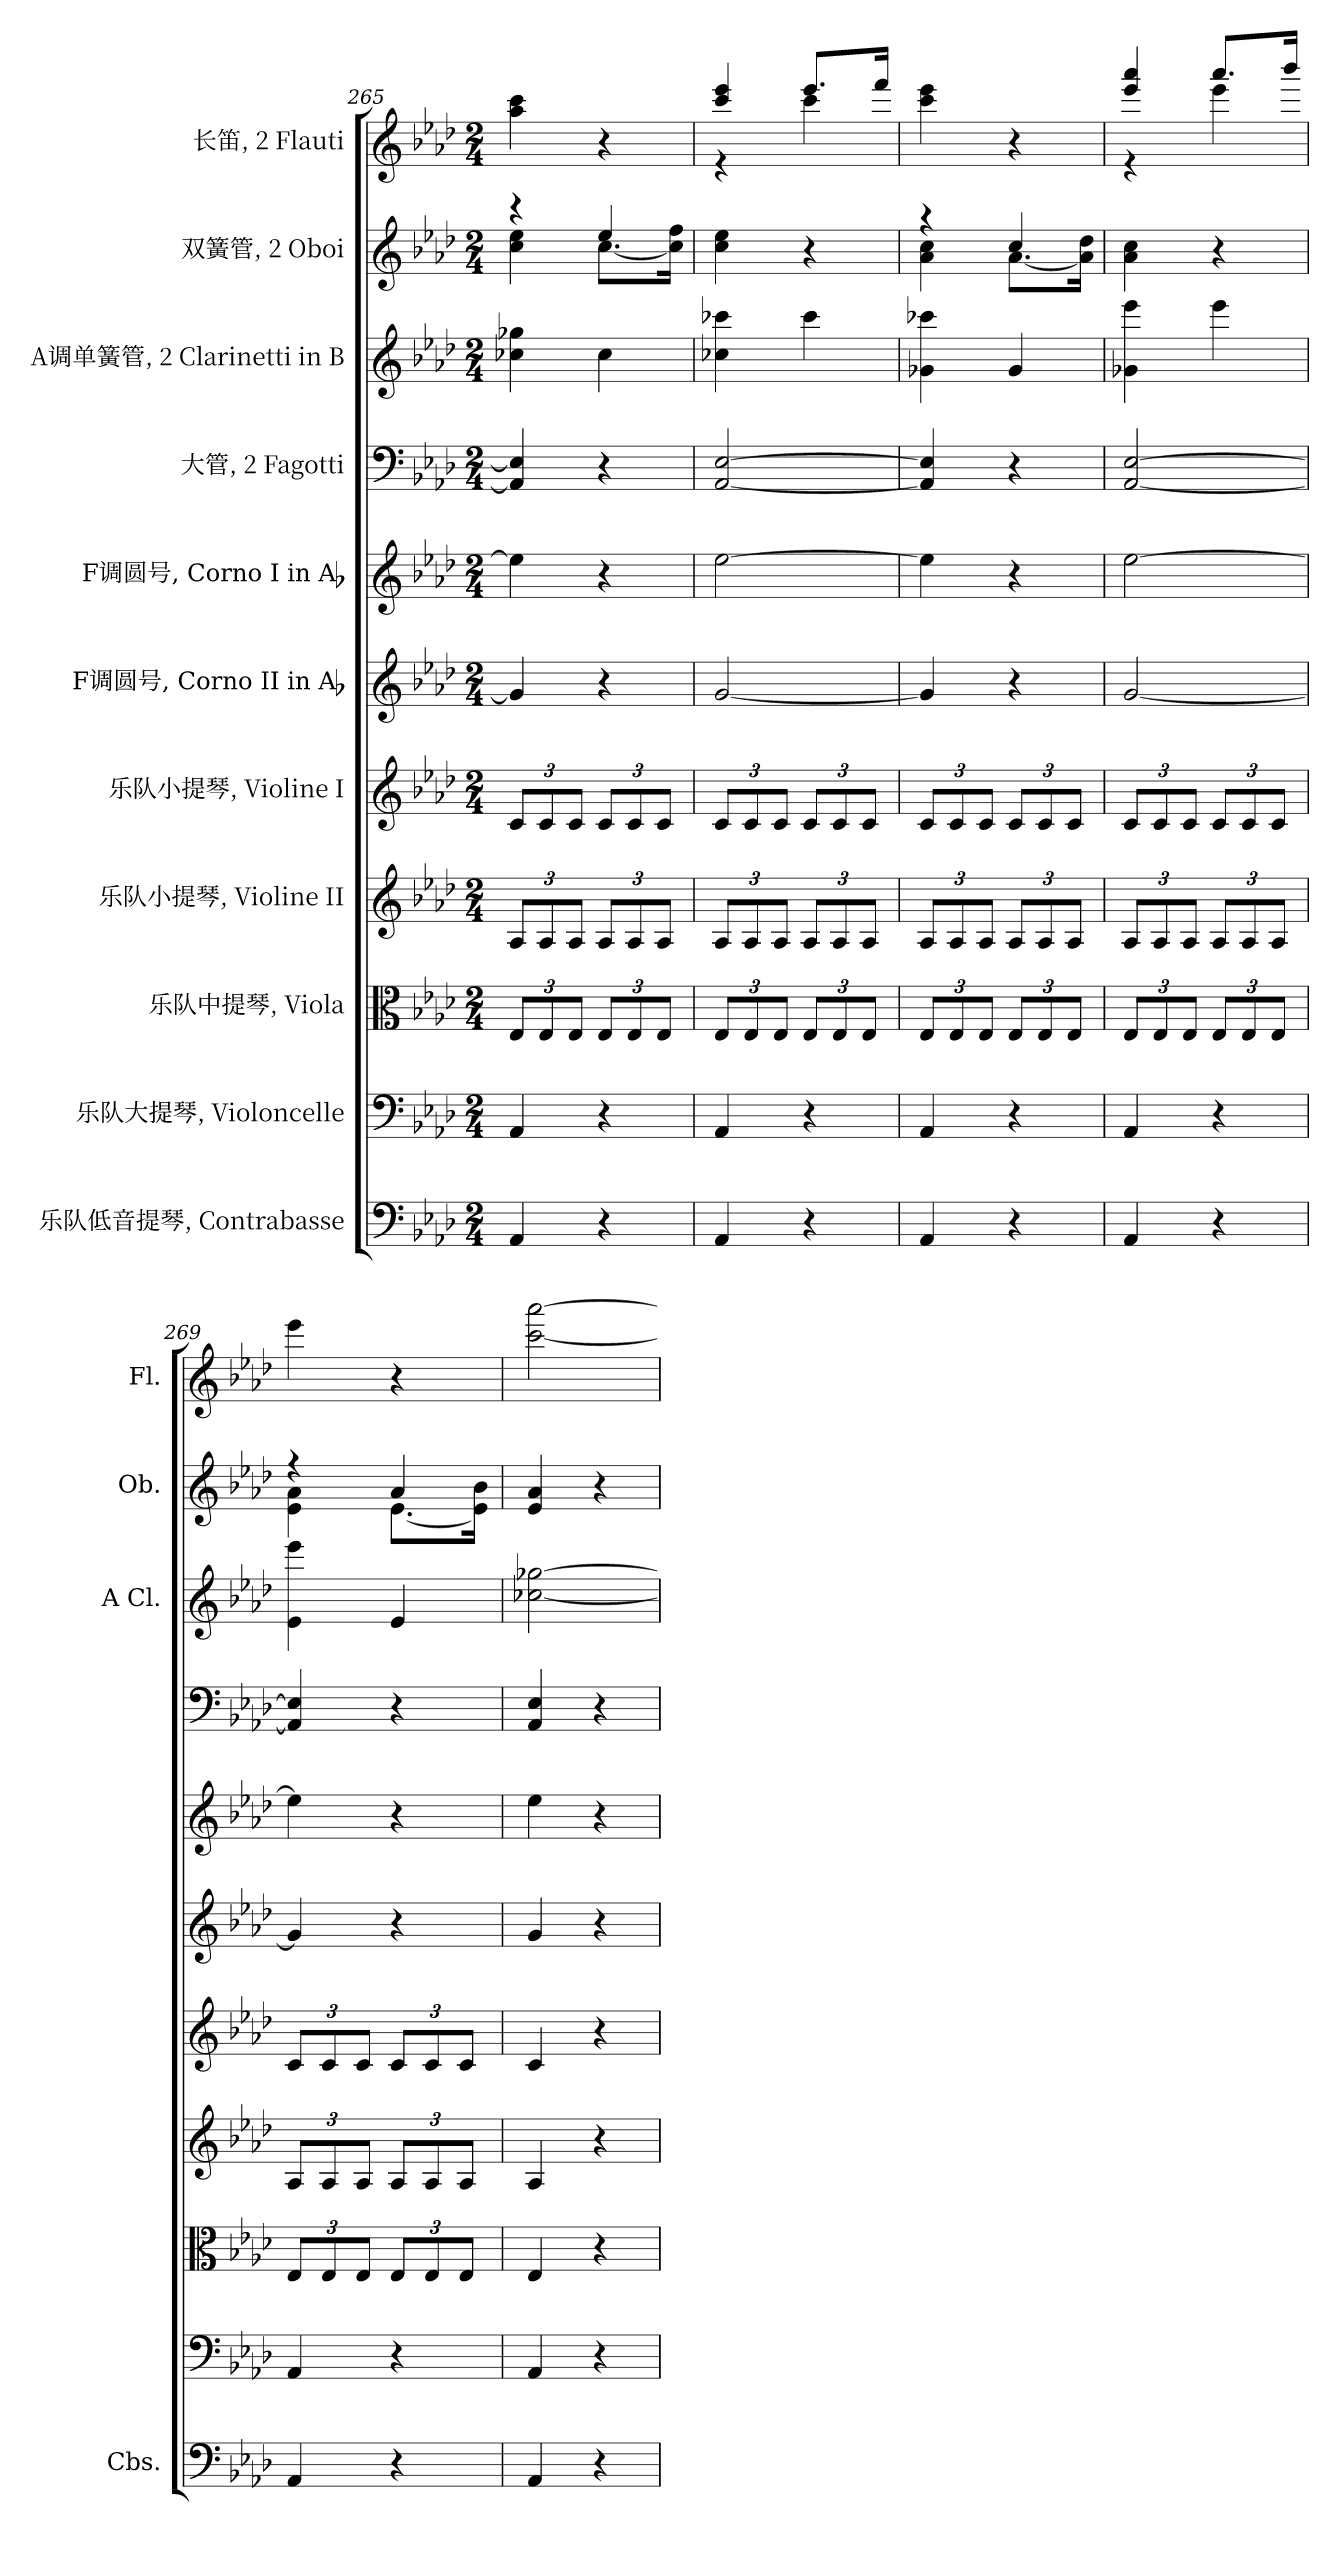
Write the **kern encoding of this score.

**kern	**kern	**kern	**kern	**kern	**kern	**kern	**kern	**kern	**kern	**kern
*part11	*part10	*part9	*part8	*part7	*part6	*part5	*part4	*part3	*part2	*part1
*staff11	*staff10	*staff9	*staff8	*staff7	*staff6	*staff5	*staff4	*staff3	*staff2	*staff1
*I"乐队低音提琴, Contrabasse	*I"乐队大提琴, Violoncelle	*I"乐队中提琴, Viola	*I"乐队小提琴, Violine II	*I"乐队小提琴, Violine I	*I"F调圆号, Corno II in Ab	*I"F调圆号, Corno I in Ab	*I"大管, 2 Fagotti	*I"A调单簧管, 2 Clarinetti in B	*I"双簧管, 2 Oboi	*I"长笛, 2 Flauti
*I'Cbs.	*	*	*	*	*	*	*	*I'A Cl.	*I'Ob.	*I'Fl.
!!LO:PB:g=z
*clefF4	*clefF4	*clefC3	*clefG2	*clefG2	*clefG2	*clefG2	*clefF4	*clefG2	*clefG2	*clefG2
*ITrd7c12	*	*	*	*	*ITrd4c7	*ITrd4c7	*	*ITrd2c3	*	*
*k[b-e-a-d-]	*k[b-e-a-d-]	*k[b-e-a-d-]	*k[b-e-a-d-]	*k[b-e-a-d-]	*k[b-e-a-d-g-]	*k[b-e-a-d-g-]	*k[b-e-a-d-]	*k[b-]	*k[b-e-a-d-]	*k[b-e-a-d-]
*M2/4	*M2/4	*M2/4	*M2/4	*M2/4	*M2/4	*M2/4	*M2/4	*M2/4	*M2/4	*M2/4
*MM54	*MM54	*MM54	*MM54	*MM54	*MM54	*MM54	*MM54	*MM54	*MM54	*MM54
*	*	*Xbrackettup	*Xbrackettup	*Xbrackettup	*	*	*	*	*	*
=265	=265	=265	=265	=265	=265	=265	=265	=265	=265	=265
*	*	*	*	*	*	*	*	*	*^	*
4AAA-/	4AA-/	12E-/L	12A-/L	12c/L	4c/]	4a-\]	4AA-/] 4E-/]	4a-X\ 4ee-X\	4r	4cc\ 4ee-\	4aa-\ 4ccc\
.	.	12E-/	12A-/	12c/	.	.	.	.	.	.	.
.	.	12E-/J	12A-/J	12c/J	.	.	.	.	.	.	.
*	*	*	*	*	*	*	*	*	*	*	*MM53
4r	4r	12E-/L	12A-/L	12c/L	4r	4r	4r	4a-\	4ee-/	[8.cc\L	4r
.	.	12E-/	12A-/	12c/	.	.	.	.	.	.	.
.	.	12E-/J	12A-/J	12c/J	.	.	.	.	.	.	.
.	.	.	.	.	.	.	.	.	.	16cc\] 16ff\Jk	.
*	*	*	*	*	*	*	*	*	*v	*v	*
=266	=266	=266	=266	=266	=266	=266	=266	=266	=266	=266
*	*	*	*	*	*	*	*	*	*	*MM55
*	*	*	*	*	*	*	*	*	*	*^
4AAA-/	4AA-/	12E-/L	12A-/L	12c/L	[2c/	[2a-\	[2AA-/ [2E-/	4a-X\ 4aa-X\	4cc\ 4ee-\	4ccc/ 4eee-/	4r
.	.	12E-/	12A-/	12c/	.	.	.	.	.	.	.
.	.	12E-/J	12A-/J	12c/J	.	.	.	.	.	.	.
*	*	*	*	*	*	*	*	*	*	*MM54	*
4r	4r	12E-/L	12A-/L	12c/L	.	.	.	4aa-\	4r	8.eee-/L	4ccc\
.	.	12E-/	12A-/	12c/	.	.	.	.	.	.	.
.	.	12E-/J	12A-/J	12c/J	.	.	.	.	.	.	.
*	*	*	*	*	*	*	*	*	*	*MM53	*
.	.	.	.	.	.	.	.	.	.	16fff/Jk	.
*	*	*	*	*	*	*	*	*	*	*v	*v
=267	=267	=267	=267	=267	=267	=267	=267	=267	=267	=267
*	*	*	*	*	*	*	*	*	*	*MM52
*	*	*	*	*	*	*	*	*	*^	*
4AAA-/	4AA-/	12E-/L	12A-/L	12c/L	4c/]	4a-\]	4AA-/] 4E-/]	4e-X\ 4aa-X\	4r	4a-\ 4cc\	4ccc\ 4eee-\
.	.	12E-/	12A-/	12c/	.	.	.	.	.	.	.
.	.	12E-/J	12A-/J	12c/J	.	.	.	.	.	.	.
*	*	*	*	*	*	*	*	*	*	*	*MM52
4r	4r	12E-/L	12A-/L	12c/L	4r	4r	4r	4e-/	4cc/	[8.a-\L	4r
.	.	12E-/	12A-/	12c/	.	.	.	.	.	.	.
.	.	12E-/J	12A-/J	12c/J	.	.	.	.	.	.	.
.	.	.	.	.	.	.	.	.	.	16a-\] 16dd-\Jk	.
*	*	*	*	*	*	*	*	*	*v	*v	*
=268	=268	=268	=268	=268	=268	=268	=268	=268	=268	=268
*	*	*	*	*	*	*	*	*	*	*MM52
*	*	*	*	*	*	*	*	*	*	*^
4AAA-/	4AA-/	12E-/L	12A-/L	12c/L	[2c/	[2a-\	[2AA-/ [2E-/	4e-X\ 4ccc\	4a-\ 4cc\	4eee-/ 4aaa-/	4r
.	.	12E-/	12A-/	12c/	.	.	.	.	.	.	.
.	.	12E-/J	12A-/J	12c/J	.	.	.	.	.	.	.
*	*	*	*	*	*	*	*	*	*	*MM48	*
4r	4r	12E-/L	12A-/L	12c/L	.	.	.	4ccc\	4r	8.aaa-/L	4eee-\
.	.	12E-/	12A-/	12c/	.	.	.	.	.	.	.
.	.	12E-/J	12A-/J	12c/J	.	.	.	.	.	.	.
*	*	*	*	*	*	*	*	*	*	*MM50	*
.	.	.	.	.	.	.	.	.	.	16bbb-/Jk	.
*	*	*	*	*	*	*	*	*	*	*v	*v
!!LO:PB:g=z
=269	=269	=269	=269	=269	=269	=269	=269	=269	=269	=269
*	*	*	*	*	*	*	*	*	*	*MM52
*	*	*	*	*	*	*	*	*	*^	*
4AAA-/	4AA-/	12E-/L	12A-/L	12c/L	4c/]	4a-\]	4AA-/] 4E-/]	4c\ 4ccc\	4r	4e-\ 4a-\	4eee-\
.	.	12E-/	12A-/	12c/	.	.	.	.	.	.	.
.	.	12E-/J	12A-/J	12c/J	.	.	.	.	.	.	.
*	*	*	*	*	*	*	*	*	*	*	*MM52
4r	4r	12E-/L	12A-/L	12c/L	4r	4r	4r	4c/	4a-/	[8.e-\L	4r
.	.	12E-/	12A-/	12c/	.	.	.	.	.	.	.
.	.	12E-/J	12A-/J	12c/J	.	.	.	.	.	.	.
.	.	.	.	.	.	.	.	.	.	16e-\] 16b-\Jk	.
*	*	*	*	*	*	*	*	*	*v	*v	*
=270	=270	=270	=270	=270	=270	=270	=270	=270	=270	=270
*	*	*	*	*	*	*	*	*	*	*MM51
4AAA-/	4AA-/	4E-/	4A-/	4c/	4c/	4a-\	4AA-/ 4E-/	[2a-X\ [2ee-X\	4e-/ 4a-/	[2ccc\ [2aaa-\
4r	4r	4r	4r	4r	4r	4r	4r	.	4r	.
=	=	=	=	=	=	=	=	=	=	=
*-	*-	*-	*-	*-	*-	*-	*-	*-	*-	*-
